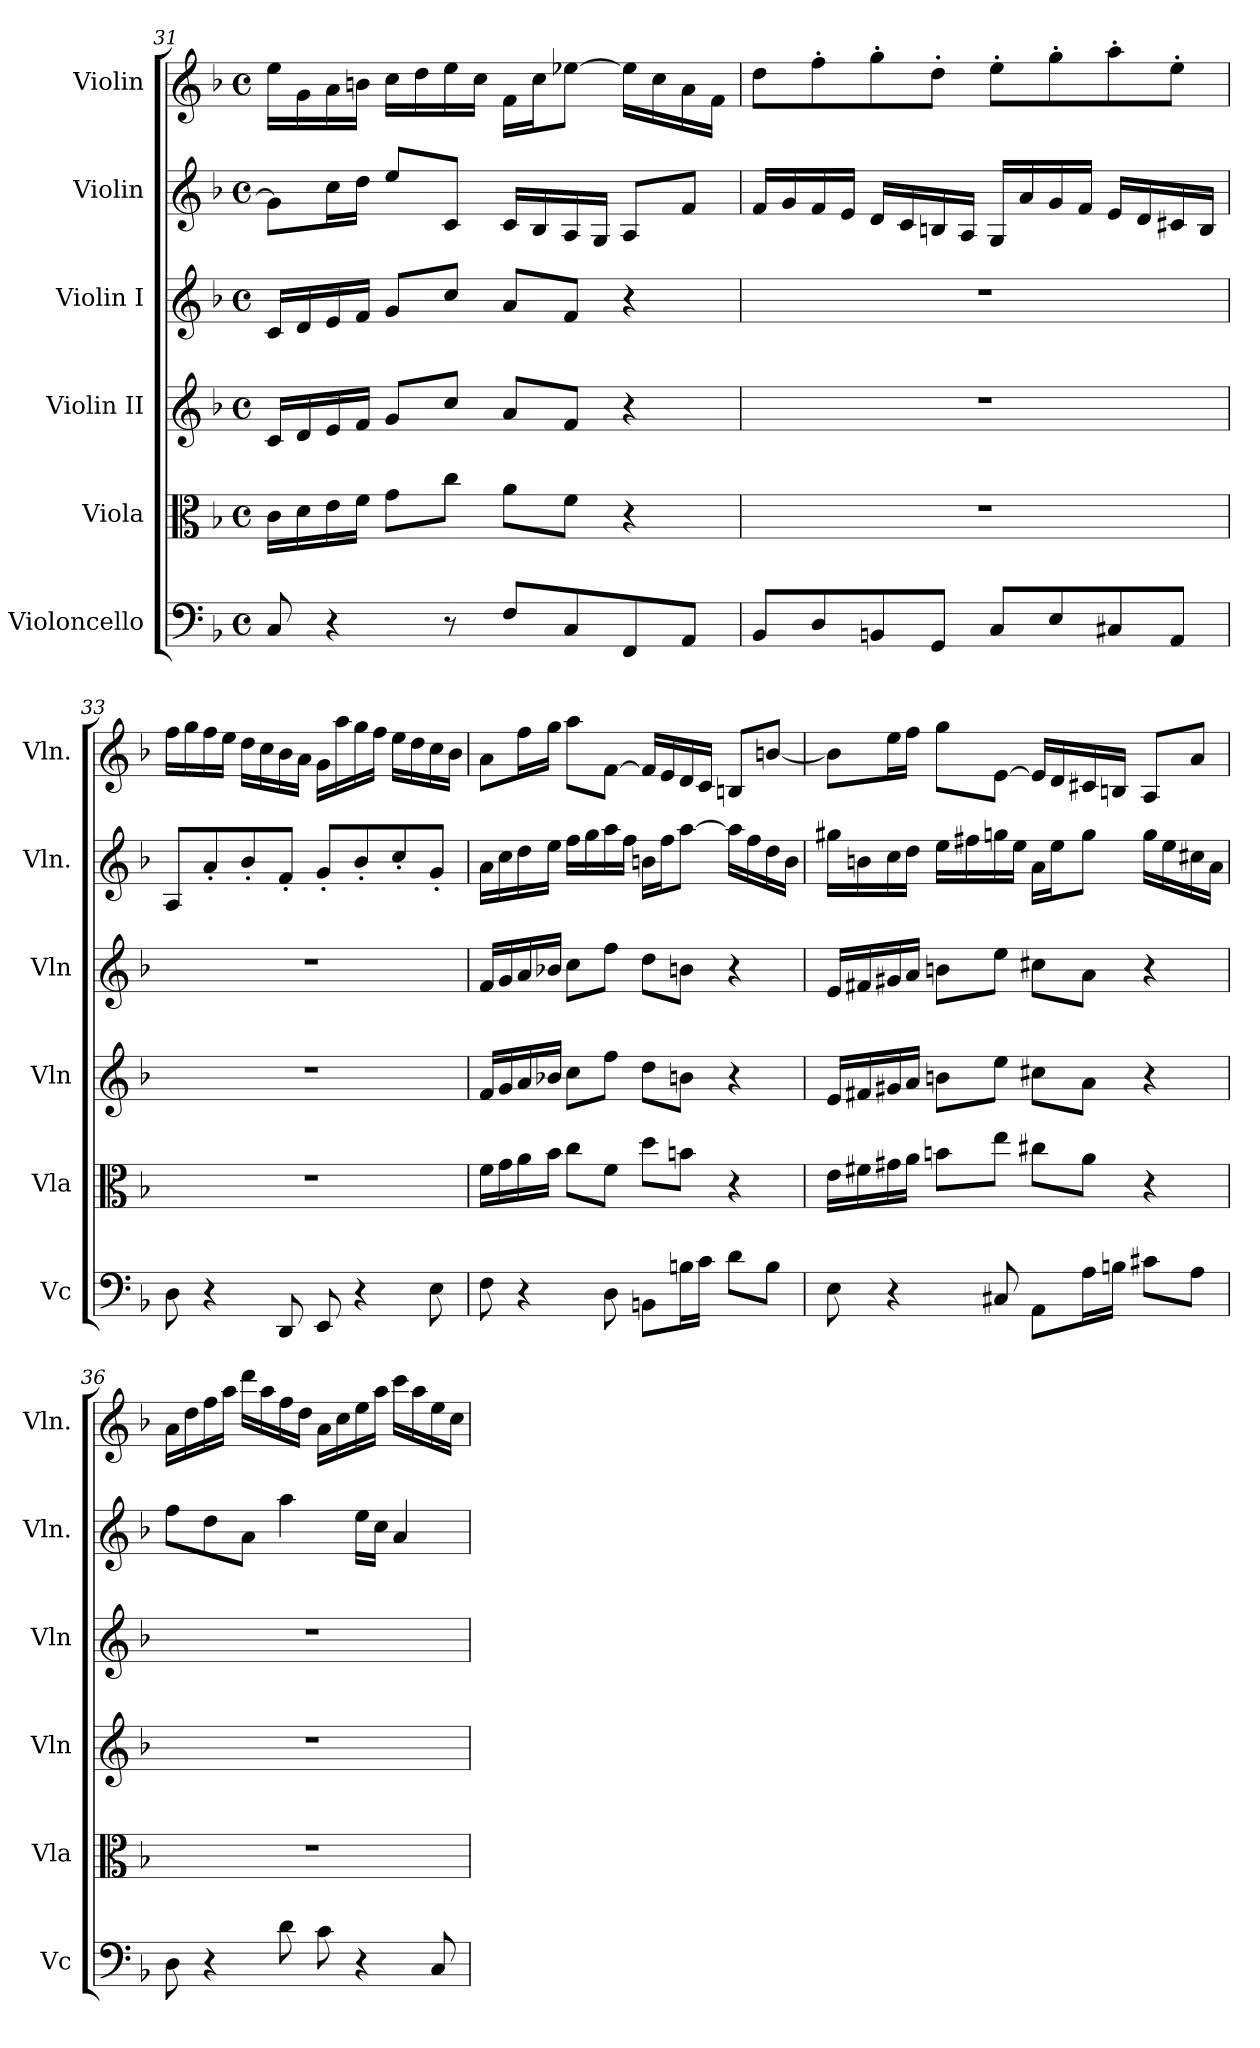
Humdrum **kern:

**kern	**kern	**kern	**kern	**kern	**kern
*part6	*part5	*part4	*part3	*part2	*part1
*staff6	*staff5	*staff4	*staff3	*staff2	*staff1
*I"Violoncello	*I"Viola	*I"Violin II	*I"Violin I	*I"Violin	*I"Violin
*I'Vc	*I'Vla	*I'Vln	*I'Vln	*I'Vln.	*I'Vln.
*clefF4	*clefC3	*clefG2	*clefG2	*clefG2	*clefG2
*k[b-]	*k[b-]	*k[b-]	*k[b-]	*k[b-]	*k[b-]
*M4/4	*M4/4	*M4/4	*M4/4	*M4/4	*M4/4
*met(c)	*met(c)	*met(c)	*met(c)	*met(c)	*met(c)
=31	=31	=31	=31	=31	=31
8C/	16c\LL	16c/LL	16c/LL	8g\L]	16ee\LL
.	16d\	16d/	16d/	.	16g\
4r	16e\	16e/	16e/	16cc\L	16a\
.	16f\JJ	16f/JJ	16f/JJ	16dd\JJ	16bn\JJ
.	8g\L	8g/L	8g/L	8ee/L	16cc\LL
.	.	.	.	.	16dd\
8r	8cc\J	8cc/J	8cc/J	8c/J	16ee\
.	.	.	.	.	16cc\JJ
8F/L	8a\L	8a/L	8a/L	16c/LL	16f\LL
.	.	.	.	16B-/	16cc\J
8C/	8f\J	8f/J	8f/J	16A/	[8ee-X\J
.	.	.	.	16G/JJ	.
8FF/	4r	4r	4r	8A/L	16ee-\LL]
.	.	.	.	.	16cc\
8AA/J	.	.	.	8f/J	16a\
.	.	.	.	.	16f\JJ
!!LO:LB:g=z
=32	=32	=32	=32	=32	=32
8BB-/L	1r	1r	1r	16f/LL	8dd\L
.	.	.	.	16g/	.
8D/	.	.	.	16f/	8ff'\
.	.	.	.	16e/JJ	.
8BBn/	.	.	.	16d/LL	8gg'\
.	.	.	.	16c/	.
8GG/J	.	.	.	16Bn/	8dd'\J
.	.	.	.	16A/JJ	.
8C/L	.	.	.	16G/LL	8ee'\L
.	.	.	.	16a/	.
8E/	.	.	.	16g/	8gg'\
.	.	.	.	16f/JJ	.
8C#X/	.	.	.	16e/LL	8aa'\
.	.	.	.	16d/	.
8AA/J	.	.	.	16c#X/	8ee'\J
.	.	.	.	16B/JJ	.
=33	=33	=33	=33	=33	=33
8D\	1r	1r	1r	8A/L	16ff\LL
.	.	.	.	.	16gg\
4r	.	.	.	8a'/	16ff\
.	.	.	.	.	16ee\JJ
.	.	.	.	8b-'/	16dd\LL
.	.	.	.	.	16cc\
8DD/	.	.	.	8f'/J	16b-\
.	.	.	.	.	16a\JJ
8EE/	.	.	.	8g'/L	16g\LL
.	.	.	.	.	16aa\
4r	.	.	.	8b-'/	16gg\
.	.	.	.	.	16ff\JJ
.	.	.	.	8cc'/	16ee\LL
.	.	.	.	.	16dd\
8E\	.	.	.	8g'/J	16cc\
.	.	.	.	.	16b-\JJ
!!LO:PB:g=z
=34	=34	=34	=34	=34	=34
8F\	16f\LL	16f/LL	16f/LL	16a\LL	8a\L
.	16g\	16g/	16g/	16cc\	.
4r	16a\	16a/	16a/	16dd\	16ff\L
.	16b-\JJ	16b-X/JJ	16b-X/JJ	16ee\JJ	16gg\JJ
.	8cc\L	8cc\L	8cc\L	16ff\LL	8aa\L
.	.	.	.	16gg\	.
8D\	8f\J	8ff\J	8ff\J	16aa\	[8f\J
.	.	.	.	16ff\JJ	.
8BBn\L	8dd\L	8dd\L	8dd\L	16bn\LL	16f/LL]
.	.	.	.	16ff\J	16e/
16Bn\L	8bn\J	8bn\J	8bn\J	[8aa\J	16d/
16c\JJ	.	.	.	.	16c/JJ
8d\L	4r	4r	4r	16aa\LL]	8Bn/L
.	.	.	.	16ff\	.
8B\J	.	.	.	16dd\	[8bn/J
.	.	.	.	16b\JJ	.
=35	=35	=35	=35	=35	=35
8E\	16e\LL	16e/LL	16e/LL	16gg#X\LL	8b\L]
.	16f#X\	16f#X/	16f#X/	16bn\	.
4r	16g#X\	16g#X/	16g#X/	16cc\	16ee\L
.	16a\JJ	16a/JJ	16a/JJ	16dd\JJ	16ff\JJ
.	8bn\L	8bn\L	8bn\L	16ee\LL	8gg\L
.	.	.	.	16ff#X\	.
8C#X/	8ee\J	8ee\J	8ee\J	16ggn\	[8e\J
.	.	.	.	16ee\JJ	.
8AA\L	8cc#X\L	8cc#X\L	8cc#X\L	16a\LL	16e/LL]
.	.	.	.	16ee\J	16d/
16A\L	8a\J	8a\J	8a\J	8gg\J	16c#X/
16Bn\JJ	.	.	.	.	16Bn/JJ
8c#X\L	4r	4r	4r	16gg\LL	8A/L
.	.	.	.	16ee\	.
8A\J	.	.	.	16cc#X\	8a/J
.	.	.	.	16a\JJ	.
!!LO:LB:g=z
=36	=36	=36	=36	=36	=36
8D\	1r	1r	1r	8ff\L	16a\LL
.	.	.	.	.	16dd\
4r	.	.	.	8dd\	16ff\
.	.	.	.	.	16aa\JJ
.	.	.	.	8a\J	16ddd\LL
.	.	.	.	.	16aa\
8d\	.	.	.	4aa\	16ff\
.	.	.	.	.	16dd\JJ
8c\	.	.	.	.	16a\LL
.	.	.	.	.	16cc\
4r	.	.	.	16ee\LL	16ee\
.	.	.	.	16cc\JJ	16aa\JJ
.	.	.	.	4a/	16ccc\LL
.	.	.	.	.	16aa\
8C/	.	.	.	.	16ee\
.	.	.	.	.	16cc\JJ
=	=	=	=	=	=
*-	*-	*-	*-	*-	*-
